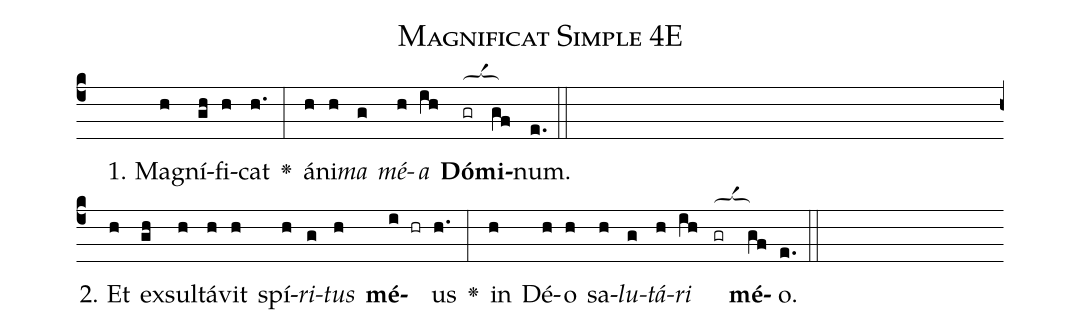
name: Magnificat Simple 4E;
office-part: Magnificat;
%%
(c4)()() 1. M{a}(h)gní(gh)fi(h)cat(h.) <v>\greheightstar</v>(:) á(h)ni(h)<i>ma</i>(g) <i>mé</i>(h)<i>a</i>(ih) <b>Dó</b>(gr[ocba:1;6mm])<b>mi</b>(gf)num.(e.) (::Z)
2. Et(h) ex(gh)sul(h)tá(h)vit(h) spí(h)<i>ri</i>(g)<i>tus</i>(h) <b>mé</b>(i hr)us(h.) <v>\greheightstar</v>(:) in(h) Dé(h)o(h) sa(h)<i>lu</i>(g)<i>tá</i>(h)<i>ri</i>(ih) (gr[ocba:1;6mm]) <b>mé</b>(gf)o.(e.) (::)

%E(h) u(g) o(h) u(ih) a(gf) e.(e.) (::)
